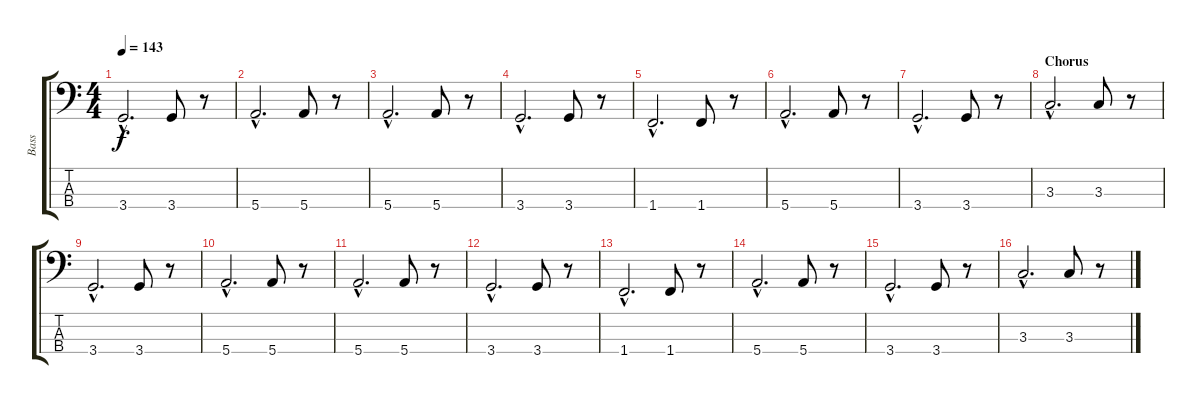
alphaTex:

\track ("Bass" "Bass") {instrument electricbassfinger}
\staff {score tabs}
\tuning (G2 D2 A1 E1) {hide}
\ts (4 4)
\tempo 143
\clef f4
\ks c
3.4{hac}.2{d dy f} 3.4.8 r.8 |
5.4{hac}.2{d} 5.4.8 r.8 |
5.4{hac}.2{d} 5.4.8 r.8 |
3.4{hac}.2{d} 3.4.8 r.8 |
1.4{hac}.2{d} 1.4.8 r.8 |
5.4{hac}.2{d} 5.4.8 r.8 |
3.4{hac}.2{d} 3.4.8 r.8 |
\section ("" "Chorus")
3.3{hac}.2{d} 3.3.8 r.8 |
3.4{hac}.2{d} 3.4.8 r.8 |
5.4{hac}.2{d} 5.4.8 r.8 |
5.4{hac}.2{d} 5.4.8 r.8 |
3.4{hac}.2{d} 3.4.8 r.8 |
1.4{hac}.2{d} 1.4.8 r.8 |
5.4{hac}.2{d} 5.4.8 r.8 |
3.4{hac}.2{d} 3.4.8 r.8 |
3.3{hac}.2{d} 3.3.8 r.8
